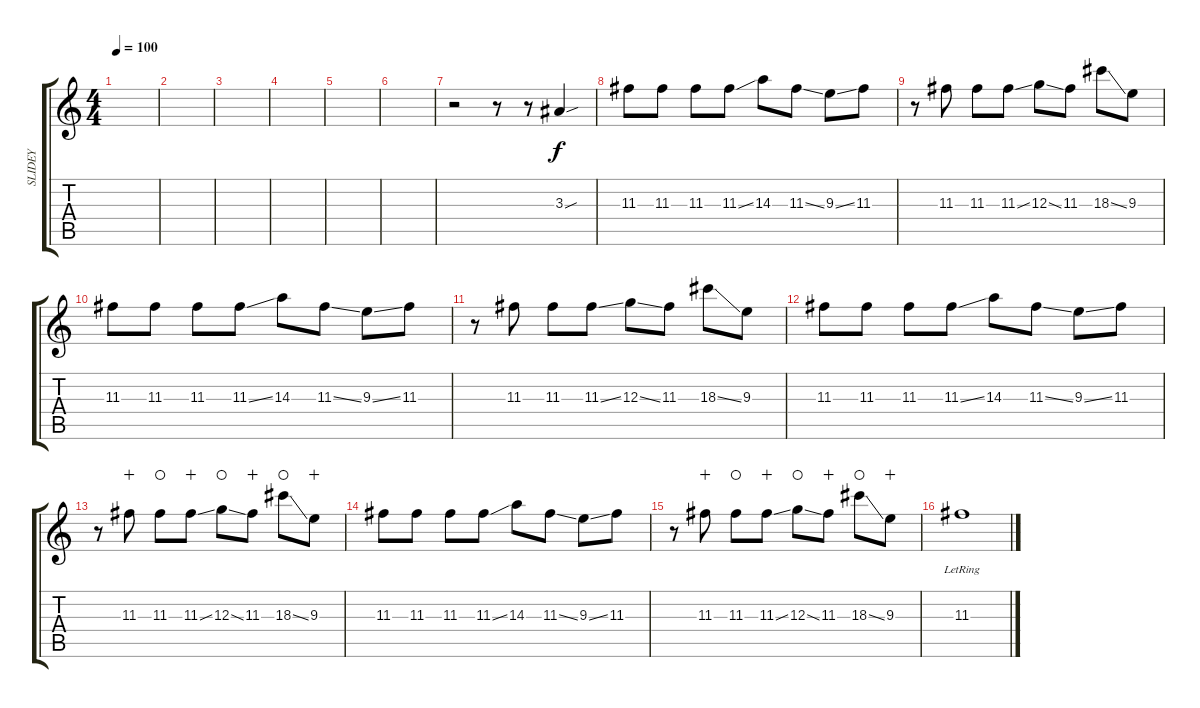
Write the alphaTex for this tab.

\track ("SLIDEY" "SLIDEY") {instrument overdrivenguitar}
\staff {score tabs}
\tuning (E4 B3 G3 D3 A2 E2) {hide}
\ts (4 4)
\tempo 100
\clef g2
\ks c
|
|
|
|
|
|
r.2 r.8 r.8 3.3{sou}.4 |
11.3.8 11.3.8 11.3.8 11.3{ss}.8 14.3.8 11.3{ss}.8 9.3{ss}.8 11.3.8 |
r.8 11.3.8 11.3.8 11.3{ss}.8 12.3{ss}.8 11.3.8 18.3{ss}.8 9.3.8 |
11.3.8 11.3.8 11.3.8 11.3{ss}.8 14.3.8 11.3{ss}.8 9.3{ss}.8 11.3.8 |
r.8 11.3.8 11.3.8 11.3{ss}.8 12.3{ss}.8 11.3.8 18.3{ss}.8 9.3.8 |
11.3.8 11.3.8 11.3.8 11.3{ss}.8 14.3.8 11.3{ss}.8 9.3{ss}.8 11.3.8 |
r.8 11.3.8{wahc} 11.3.8{waho} 11.3{ss}.8{wahc} 12.3{ss}.8{waho} 11.3.8{wahc} 18.3{ss}.8{waho} 9.3.8{wahc} |
11.3.8 11.3.8 11.3.8 11.3{ss}.8 14.3.8 11.3{ss}.8 9.3{ss}.8 11.3.8 |
r.8 11.3.8{wahc} 11.3.8{waho} 11.3{ss}.8{wahc} 12.3{ss}.8{waho} 11.3.8{wahc} 18.3{ss}.8{waho} 9.3.8{wahc} |
11.3{lr}.1
